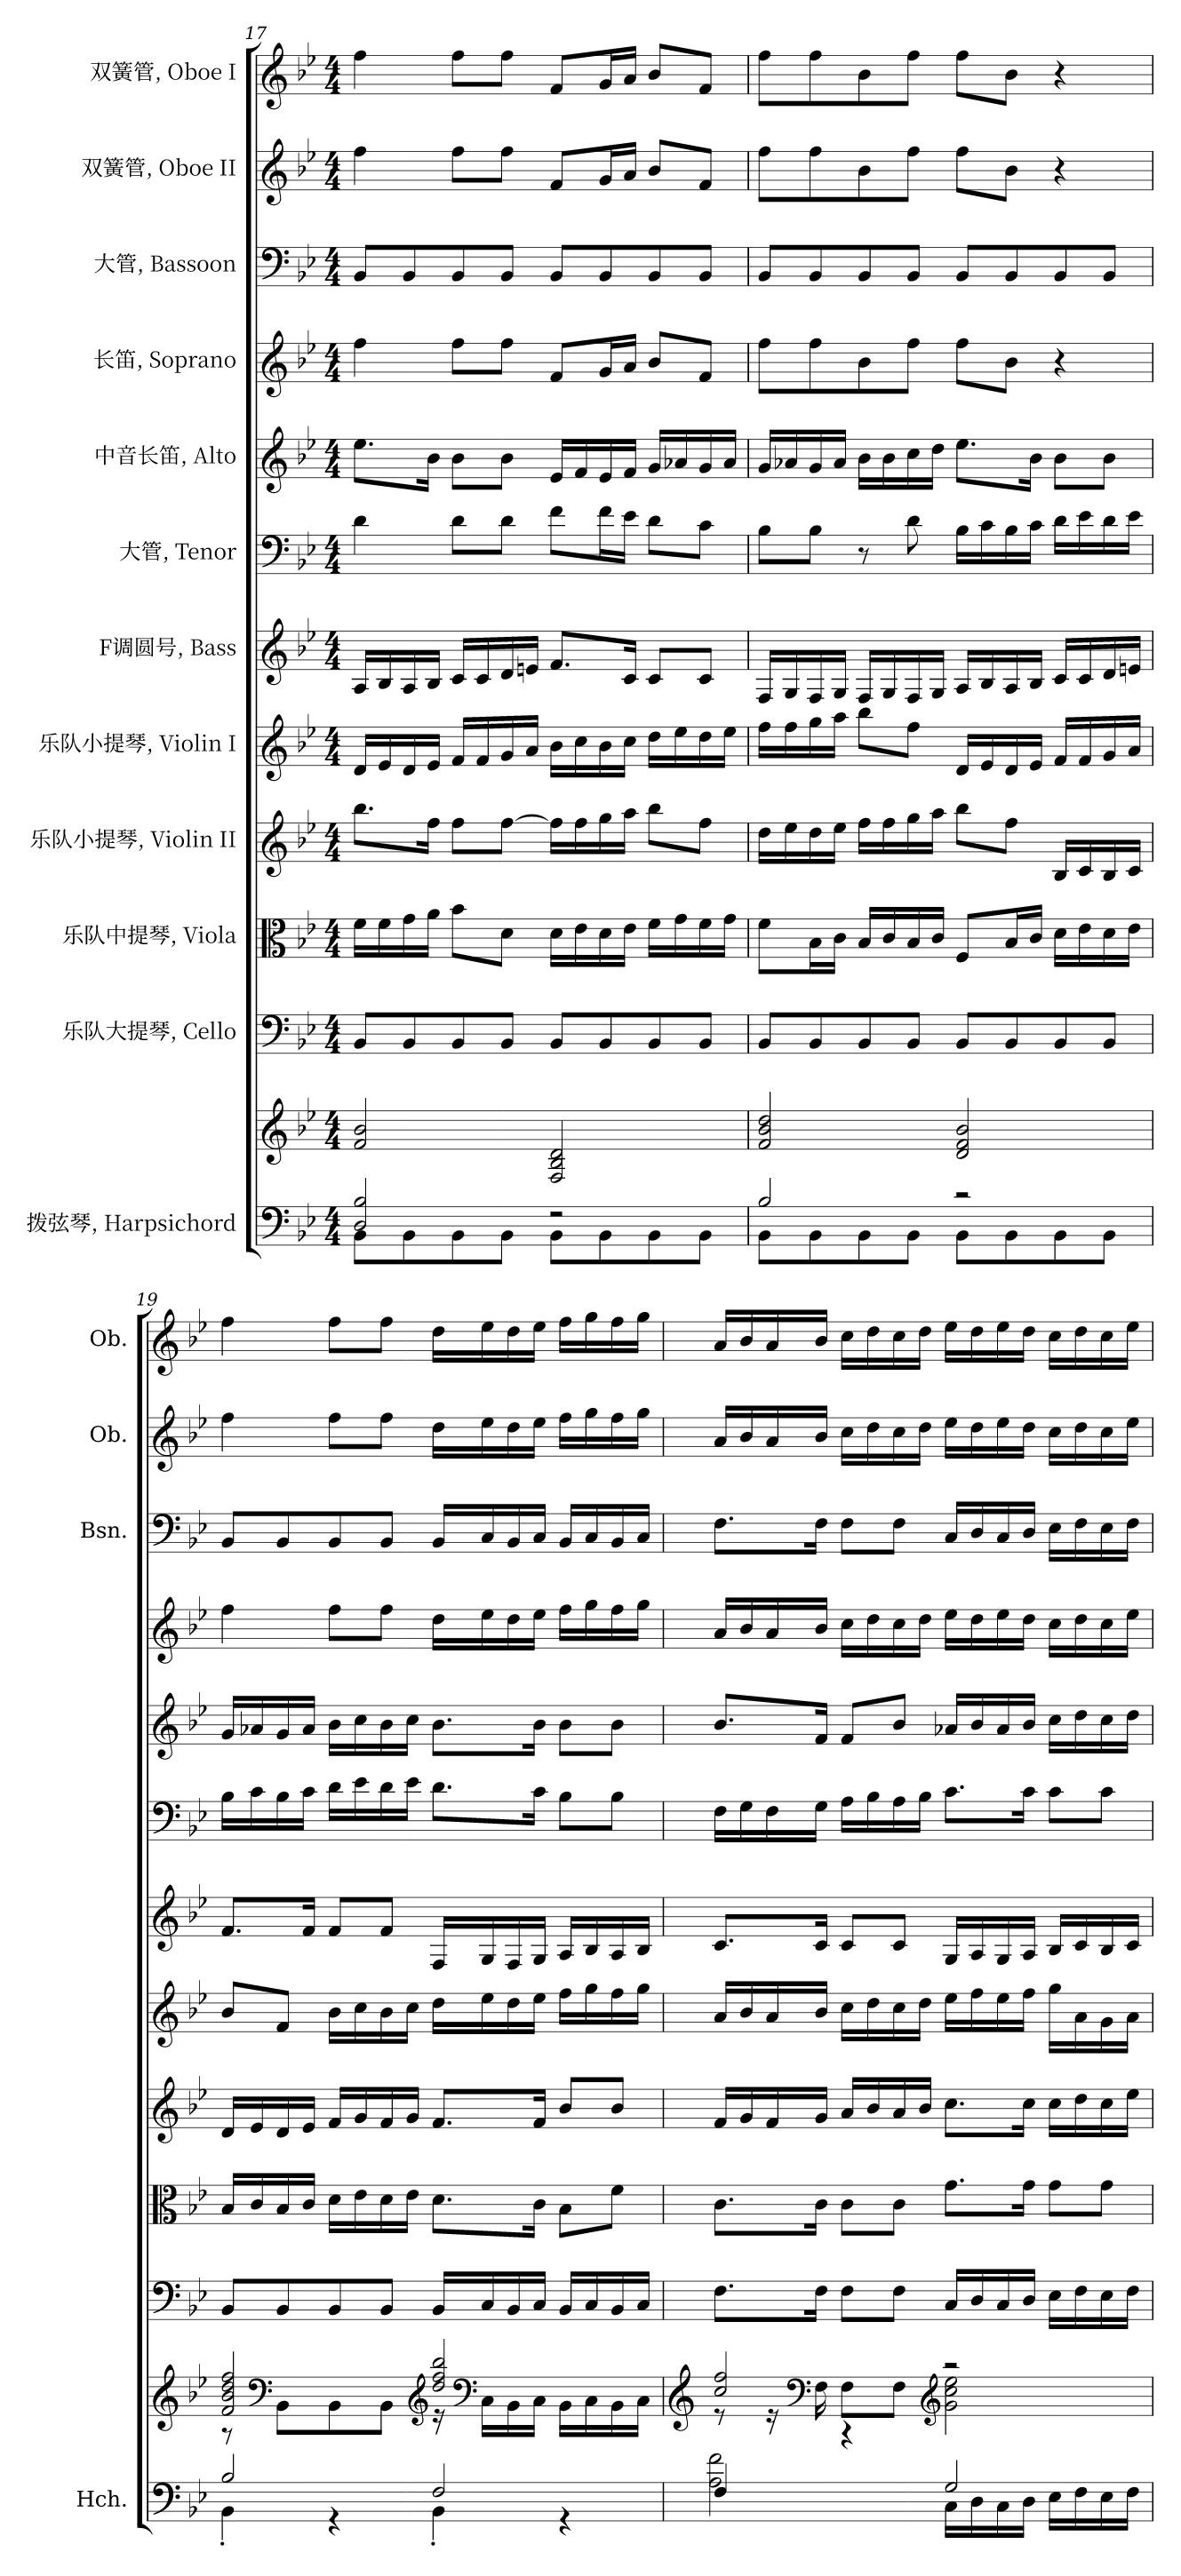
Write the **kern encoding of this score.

**kern	**kern	**kern	**kern	**kern	**kern	**kern	**kern	**kern	**kern	**kern	**kern	**kern
*part12	*part12	*part11	*part10	*part9	*part8	*part7	*part6	*part5	*part4	*part3	*part2	*part1
*staff13	*staff12	*staff11	*staff10	*staff9	*staff8	*staff7	*staff6	*staff5	*staff4	*staff3	*staff2	*staff1
*I"拨弦琴, Harpsichord	*	*I"乐队大提琴, Cello	*I"乐队中提琴, Viola	*I"乐队小提琴, Violin II	*I"乐队小提琴, Violin I	*I"F调圆号, Bass	*I"大管, Tenor	*I"中音长笛, Alto	*I"长笛, Soprano	*I"大管, Bassoon	*I"双簧管, Oboe II	*I"双簧管, Oboe I
*I'Hch.	*	*	*	*	*	*	*	*	*	*I'Bsn.	*I'Ob.	*I'Ob.
!!LO:PB:g=z
*clefF4	*clefG2	*clefF4	*clefC3	*clefG2	*clefG2	*clefG2	*clefF4	*clefG2	*clefG2	*clefF4	*clefG2	*clefG2
*	*	*	*	*	*	*ITrd4c7	*	*ITrd3c5	*	*	*	*
*k[b-e-]	*k[b-e-]	*k[b-e-]	*k[b-e-]	*k[b-e-]	*k[b-e-]	*k[b-e-a-]	*k[b-e-]	*k[b-]	*k[b-e-]	*k[b-e-]	*k[b-e-]	*k[b-e-]
*M4/4	*M4/4	*M4/4	*M4/4	*M4/4	*M4/4	*M4/4	*M4/4	*M4/4	*M4/4	*M4/4	*M4/4	*M4/4
=17	=17	=17	=17	=17	=17	=17	=17	=17	=17	=17	=17	=17
*^	*	*	*	*	*	*	*	*	*	*	*	*
2D/ 2B-/	8BB-\L	2f/ 2b-/	8BB-/L	16f\LL	8.bb-\L	16d/LL	16D/LL	4d\	8.b-\L	4ff\	8BB-/L	4ff\	4ff\
.	.	.	.	16f\	.	16e-/	16E-/	.	.	.	.	.	.
.	8BB-\	.	8BB-/	16g\	.	16d/	16D/	.	.	.	8BB-/	.	.
.	.	.	.	16a\JJ	16ff\Jk	16e-/JJ	16E-/JJ	.	16f\Jk	.	.	.	.
.	8BB-\	.	8BB-/	8b-\L	8ff\L	16f/LL	16F/LL	8d\L	8f\L	8ff\L	8BB-/	8ff\L	8ff\L
.	.	.	.	.	.	16f/	16F/	.	.	.	.	.	.
.	8BB-\J	.	8BB-/J	8d\J	[8ff\J	16g/	16G/	8d\J	8f\J	8ff\J	8BB-/J	8ff\J	8ff\J
.	.	.	.	.	.	16a/JJ	16An/JJ	.	.	.	.	.	.
2r	8BB-\L	2F/ 2B-/ 2d/	8BB-/L	16d\LL	16ff\LL]	16b-\LL	8.B-/L	8f\L	16B-/LL	8f/L	8BB-/L	8f/L	8f/L
.	.	.	.	16e-\	16ff\	16cc\	.	.	16c/	.	.	.	.
.	8BB-\	.	8BB-/	16d\	16gg\	16b-\	.	16f\L	16B-/	16g/L	8BB-/	16g/L	16g/L
.	.	.	.	16e-\JJ	16aa\JJ	16cc\JJ	16F/Jk	16e-\JJ	16c/JJ	16a/JJ	.	16a/JJ	16a/JJ
.	8BB-\	.	8BB-/	16f\LL	8bb-\L	16dd\LL	8F/L	8d\L	16d/LL	8b-/L	8BB-/	8b-/L	8b-/L
.	.	.	.	16g\	.	16ee-\	.	.	16e-X/	.	.	.	.
.	8BB-\J	.	8BB-/J	16f\	8ff\J	16dd\	8F/J	8c\J	16d/	8f/J	8BB-/J	8f/J	8f/J
.	.	.	.	16g\JJ	.	16ee-\JJ	.	.	16e-/JJ	.	.	.	.
=18	=18	=18	=18	=18	=18	=18	=18	=18	=18	=18	=18	=18	=18
2B-/	8BB-\L	2f/ 2b-/ 2dd/	8BB-/L	8f\L	16dd\LL	16ff\LL	16BB-/LL	8B-\L	16d/LL	8ff\L	8BB-/L	8ff\L	8ff\L
.	.	.	.	.	16ee-\	16ff\	16C/	.	16e-X/	.	.	.	.
.	8BB-\	.	8BB-/	16B-\L	16dd\	16gg\	16BB-/	8B-\J	16d/	8ff\	8BB-/	8ff\	8ff\
.	.	.	.	16c\JJ	16ee-\JJ	16aa\JJ	16C/JJ	.	16e-/JJ	.	.	.	.
.	8BB-\	.	8BB-/	16B-/LL	16ff\LL	8bb-\L	16BB-/LL	8r	16f\LL	8b-\	8BB-/	8b-\	8b-\
.	.	.	.	16c/	16ff\	.	16C/	.	16f\	.	.	.	.
.	8BB-\J	.	8BB-/J	16B-/	16gg\	8ff\J	16BB-/	8d\	16g\	8ff\J	8BB-/J	8ff\J	8ff\J
.	.	.	.	16c/JJ	16aa\JJ	.	16C/JJ	.	16a\JJ	.	.	.	.
2r	8BB-\L	2d/ 2f/ 2b-/	8BB-/L	8F/L	8bb-\L	16d/LL	16D/LL	16B-\LL	8.b-\L	8ff\L	8BB-/L	8ff\L	8ff\L
.	.	.	.	.	.	16e-/	16E-/	16c\	.	.	.	.	.
.	8BB-\	.	8BB-/	16B-/L	8ff\J	16d/	16D/	16B-\	.	8b-\J	8BB-/	8b-\J	8b-\J
.	.	.	.	16c/JJ	.	16e-/JJ	16E-/JJ	16c\JJ	16f\Jk	.	.	.	.
.	8BB-\	.	8BB-/	16d\LL	16B-/LL	16f/LL	16F/LL	16d\LL	8f\L	4r	8BB-/	4r	4r
.	.	.	.	16e-\	16c/	16f/	16F/	16e-\	.	.	.	.	.
.	8BB-\J	.	8BB-/J	16d\	16B-/	16g/	16G/	16d\	8f\J	.	8BB-/J	.	.
.	.	.	.	16e-\JJ	16c/JJ	16a/JJ	16An/JJ	16e-\JJ	.	.	.	.	.
!!LO:PB:g=z
=19	=19	=19	=19	=19	=19	=19	=19	=19	=19	=19	=19	=19	=19
*	*	*^	*	*	*	*	*	*	*	*	*	*	*
2B-/	4BB-'\	2f/ 2b-/ 2dd/ 2ff/	8r	8BB-/L	16B-/LL	16d/LL	8b-/L	8.B-/L	16B-\LL	16d/LL	4ff\	8BB-/L	4ff\	4ff\
.	.	.	.	.	16c/	16e-/	.	.	16c\	16e-X/	.	.	.	.
*	*	*clefF4	*	*	*	*	*	*	*	*	*	*	*	*
.	.	.	8BB-\L	8BB-/	16B-/	16d/	8f/J	.	16B-\	16d/	.	8BB-/	.	.
.	.	.	.	.	16c/JJ	16e-/JJ	.	16B-/Jk	16c\JJ	16e-/JJ	.	.	.	.
.	4r	.	8BB-\	8BB-/	16d\LL	16f/LL	16b-\LL	8B-/L	16d\LL	16f\LL	8ff\L	8BB-/	8ff\L	8ff\L
.	.	.	.	.	16e-\	16g/	16cc\	.	16e-\	16g\	.	.	.	.
.	.	.	8BB-\J	8BB-/J	16d\	16f/	16b-\	8B-/J	16d\	16f\	8ff\J	8BB-/J	8ff\J	8ff\J
.	.	.	.	.	16e-\JJ	16g/JJ	16cc\JJ	.	16e-\JJ	16g\JJ	.	.	.	.
*	*	*clefG2	*	*	*	*	*	*	*	*	*	*	*	*
2F/	4BB-'\	2dd/ 2ff/ 2bb-/	16r	16BB-/LL	8.d\L	8.f/L	16dd\LL	16BB-/LL	8.d\L	8.f\L	16dd\LL	16BB-/LL	16dd\LL	16dd\LL
*	*	*clefF4	*	*	*	*	*	*	*	*	*	*	*	*
.	.	.	16C\LL	16C/	.	.	16ee-\	16C/	.	.	16ee-\	16C/	16ee-\	16ee-\
.	.	.	16BB-\	16BB-/	.	.	16dd\	16BB-/	.	.	16dd\	16BB-/	16dd\	16dd\
.	.	.	16C\JJ	16C/JJ	16c\Jk	16f/Jk	16ee-\JJ	16C/JJ	16c\Jk	16f\Jk	16ee-\JJ	16C/JJ	16ee-\JJ	16ee-\JJ
.	4r	.	16BB-\LL	16BB-/LL	8B-\L	8b-/L	16ff\LL	16D/LL	8B-\L	8f\L	16ff\LL	16BB-/LL	16ff\LL	16ff\LL
.	.	.	16C\	16C/	.	.	16gg\	16E-/	.	.	16gg\	16C/	16gg\	16gg\
.	.	.	16BB-\	16BB-/	8f\J	8b-/J	16ff\	16D/	8B-\J	8f\J	16ff\	16BB-/	16ff\	16ff\
.	.	.	16C\JJ	16C/JJ	.	.	16gg\JJ	16E-/JJ	.	.	16gg\JJ	16C/JJ	16gg\JJ	16gg\JJ
!!LO:PB:g=z
=20	=20	=20	=20	=20	=20	=20	=20	=20	=20	=20	=20	=20	=20	=20
*	*	*clefG2	*	*	*	*	*	*	*	*	*	*	*	*
4F/	2A\ 2f\	2cc/ 2ff/	8r	8.F\L	8.c\L	16f/LL	16a/LL	8.F/L	16F\LL	8.f/L	16a/LL	8.F\L	16a/LL	16a/LL
.	.	.	.	.	.	16g/	16b-/	.	16G\	.	16b-/	.	16b-/	16b-/
.	.	.	16r	.	.	16f/	16a/	.	16F\	.	16a/	.	16a/	16a/
*	*	*clefF4	*	*	*	*	*	*	*	*	*	*	*	*
.	.	.	16F\	16F\Jk	16c\Jk	16g/JJ	16b-/JJ	16F/Jk	16G\JJ	16c/Jk	16b-/JJ	16F\Jk	16b-/JJ	16b-/JJ
4r	.	.	8F\L	8F\L	8c\L	16a/LL	16cc\LL	8F/L	16A\LL	8c/L	16cc\LL	8F\L	16cc\LL	16cc\LL
.	.	.	.	.	.	16b-/	16dd\	.	16B-\	.	16dd\	.	16dd\	16dd\
.	.	.	8F\J	8F\J	8c\J	16a/	16cc\	8F/J	16A\	8f/J	16cc\	8F\J	16cc\	16cc\
.	.	.	.	.	.	16b-/JJ	16dd\JJ	.	16B-\JJ	.	16dd\JJ	.	16dd\JJ	16dd\JJ
*	*	*clefG2	*	*	*	*	*	*	*	*	*	*	*	*
2G/	16C\LL	2r	2g\ 2cc\ 2ee-\	16C/LL	8.g\L	8.cc\L	16ee-\LL	16C/LL	8.c\L	16e-X/LL	16ee-\LL	16C/LL	16ee-\LL	16ee-\LL
.	16D\	.	.	16D/	.	.	16ff\	16D/	.	16f/	16dd\	16D/	16dd\	16dd\
.	16C\	.	.	16C/	.	.	16ee-\	16C/	.	16e-/	16ee-\	16C/	16ee-\	16ee-\
.	16D\JJ	.	.	16D/JJ	16g\Jk	16cc\Jk	16ff\JJ	16D/JJ	16c\Jk	16f/JJ	16dd\JJ	16D/JJ	16dd\JJ	16dd\JJ
.	16E-\LL	.	.	16E-\LL	8g\L	16cc\LL	16gg\LL	16E-/LL	8c\L	16g\LL	16cc\LL	16E-\LL	16cc\LL	16cc\LL
.	16F\	.	.	16F\	.	16dd\	16a\	16F/	.	16a\	16dd\	16F\	16dd\	16dd\
.	16E-\	.	.	16E-\	8g\J	16cc\	16g\	16E-/	8c\J	16g\	16cc\	16E-\	16cc\	16cc\
.	16F\JJ	.	.	16F\JJ	.	16ee-\JJ	16a\JJ	16F/JJ	.	16a\JJ	16ee-\JJ	16F\JJ	16ee-\JJ	16ee-\JJ
*v	*v	*	*	*	*	*	*	*	*	*	*	*	*	*
*	*v	*v	*	*	*	*	*	*	*	*	*	*	*
=	=	=	=	=	=	=	=	=	=	=	=	=
*-	*-	*-	*-	*-	*-	*-	*-	*-	*-	*-	*-	*-
